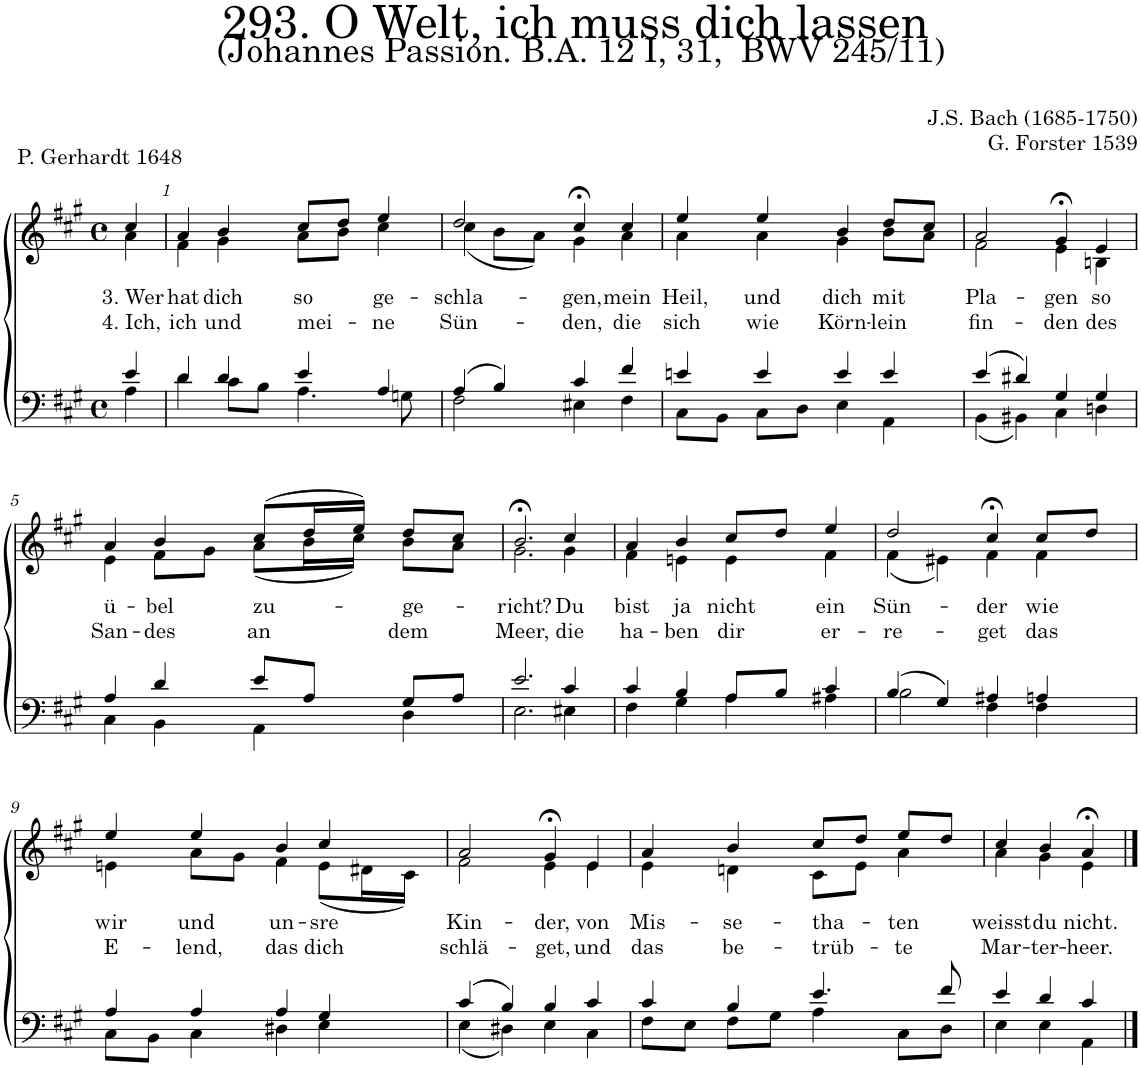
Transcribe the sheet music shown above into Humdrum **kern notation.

**kern	**kern	**text	**text
*part2	*part1	*part1	*part1
*staff2	*staff1	*staff1	*staff1
*I"Tenor/Bass	*I"Soprano/Alto	*	*
*clefF4	*clefG2	*	*
*k[f#c#g#]	*k[f#c#g#]	*	*
*M4/4	*M4/4	*	*
*met(c)	*met(c)	*	*
=	=	=	=
*^	*	*	*
!	!	!	!LO:LY:b	!LO:LY:b
*	*	*^	*	*
4e/	4A\	4cc#/	4a\	3. Wer	4. Ich,
=1	=1	=1	=1	=1	=1
!	!	!	!	!LO:LY:b	!LO:LY:b
4d/	4d\	4a;</	4f#\	hat	ich
!	!	!	!	!LO:LY:b	!LO:LY:b
4d/	8c#\L	4b/	4g#\	dich	und
.	8B\J	.	.	.	.
!	!	!	!	!LO:LY:b	!LO:LY:b
4e/	4.A\	8cc#/L	8a\L	so	mei-
.	.	8dd/J	8b\J	.	.
!	!	!	!	!LO:LY:b	!LO:LY:b
4A/	.	4ee/	4cc#\	ge-	-ne
.	8Gn\	.	.	.	.
=2	=2	=2	=2	=2	=2
!	!	!	!	!LO:LY:b	!LO:LY:b
(4A/	2F#\	2dd;</	(4cc#\	-schla-	Sün-
4B/)	.	.	8b\L	.	.
.	.	.	8a\J)	.	.
!	!	!	!	!LO:LY:b	!LO:LY:b
4c#/	4E#X\	4cc#;<,/	4g#\	-gen,	-den,
!	!	!	!	!LO:LY:b	!LO:LY:b
4f#/	4F#\	4cc#/	4a\	mein	die
=3	=3	=3	=3	=3	=3
!	!	!	!	!LO:LY:b	!LO:LY:b
4en/	8C#\L	4ee;</	4a\	Heil,	sich
.	8BB\J	.	.	.	.
!	!	!	!	!LO:LY:b	!LO:LY:b
4e/	8C#\L	4ee/	4a\	und	wie
.	8D\J	.	.	.	.
!	!	!	!	!LO:LY:b	!LO:LY:b
4e/	4E\	4b;</	4g#\	dich	Körn-
!	!	!	!	!LO:LY:b	!LO:LY:b
4e/	4AA\	8dd/L	8b\L	mit	-lein
.	.	8cc#/J	8a\J	.	.
=4	=4	=4	=4	=4	=4
!	!	!	!	!LO:LY:b	!LO:LY:b
(4e/	(4BB\	2a;</	2f#\	Pla-	fin-
4d#X/)	4BB#X\)	.	.	.	.
!	!	!	!	!LO:LY:b	!LO:LY:b
4G#/	4C#\	4g#;<,/	4e\	-gen	-den
!	!	!	!	!LO:LY:b	!LO:LY:b
4G#/	4Dn\	4e/	4Bn\	so	des
!!LO:LB:g=z	!!
=5	=5	=5	=5	=5	=5
!	!	!	!	!LO:LY:b	!LO:LY:b
4A/	4C#\	4a;</	4e\	ü-	San-
!	!	!	!	!LO:LY:b	!LO:LY:b
4d/	4BB\	4b/	8f#\L	-bel	-des
.	.	.	8g#\J	.	.
!	!	!	!	!LO:LY:b	!LO:LY:b
8e/L	4AA\	(8cc#/L	(8a\L	zu-	an
8A/J	.	16dd/L	16b\L	.	.
.	.	16ee/JJ)	16cc#\JJ)	.	.
!	!	!	!	!LO:LY:b	!LO:LY:b
8G#/L	4D\	8dd/L	8b\L	-ge-	dem
8A/J	.	8cc#/J	8a\J	.	.
=6	=6	=6	=6	=6	=6
!	!	!	!	!LO:LY:b	!LO:LY:b
2.e/	2.E\	2.b;<,/	2.g#\	-richt?	Meer,
!	!	!	!	!LO:LY:b	!LO:LY:b
4c#/	4E#X\	4cc#/	4g#\	Du	die
=7	=7	=7	=7	=7	=7
!	!	!	!	!LO:LY:b	!LO:LY:b
4c#/	4F#\	4a;</	4f#\	bist	ha-
!	!	!	!	!LO:LY:b	!LO:LY:b
4B/	4G#\	4b/	4en\	ja	-ben
!	!	!	!	!LO:LY:b	!LO:LY:b
8A/L	4A\	8cc#/L	4e\	nicht	dir
8B/J	.	8dd/J	.	.	.
!	!	!	!	!LO:LY:b	!LO:LY:b
4c#/	4A#X\	4ee/	4f#\	ein	er-
=8	=8	=8	=8	=8	=8
!	!	!	!	!LO:LY:b	!LO:LY:b
(4B/	2B\	2dd/	(4f#\	Sün-	-re-
4G#/)	.	.	4e#X\)	.	.
!	!	!	!	!LO:LY:b	!LO:LY:b
4A#X/	4F#\	4cc#;<,/	4f#\	der	-get
!	!	!	!	!LO:LY:b	!LO:LY:b
4An/	4F#\	8cc#/L	4f#\	wie	das
.	.	8dd/J	.	.	.
!!LO:LB:g=z	!!
=9	=9	=9	=9	=9	=9
!	!	!	!	!LO:LY:b	!LO:LY:b
4A/	8C#\L	4ee/	4en\	wir	E-
.	8BB\J	.	.	.	.
!	!	!	!	!LO:LY:b	!LO:LY:b
4A/	4C#\	4ee/	8a\L	und	-lend,
.	.	.	8g#\J	.	.
!	!	!	!	!LO:LY:b	!LO:LY:b
4A/	4D#X\	4b/	4f#\	un-	das
!	!	!	!	!LO:LY:b	!LO:LY:b
4G#/	4E\	4cc#/	(8e\L	-sre	dich
.	.	.	16d#X\L	.	.
.	.	.	16c#\JJ)	.	.
=10	=10	=10	=10	=10	=10
!	!	!	!	!LO:LY:b	!LO:LY:b
(4c#/	(4E\	2a/	2f#\	Kin-	schlä-
4B/)	4D#X\)	.	.	.	.
!	!	!	!	!LO:LY:b	!LO:LY:b
4B/	4E\	4g#;<,/	4e\	-der,	-get,
!	!	!	!	!LO:LY:b	!LO:LY:b
4c#/	4C#\	4e/	4e\	von	und
=11	=11	=11	=11	=11	=11
!	!	!	!	!LO:LY:b	!LO:LY:b
4c#/	8F#\L	4a;</	4e\	Mis-	das
.	8E\J	.	.	.	.
!	!	!	!	!LO:LY:b	!LO:LY:b
4B/	8F#\L	4b/	4dn\	-se-	be-
.	8G#\J	.	.	.	.
!	!	!	!	!LO:LY:b	!LO:LY:b
4.e/	4A\	8cc#/L	8c#\L	-tha-	-trüb-
.	.	8dd/J	8e\J	.	.
!	!	!	!	!LO:LY:b	!LO:LY:b
.	8C#\L	8ee/L	4a\	-ten	-te
8f#/	8D\J	8dd/J	.	.	.
=12	=12	=12	=12	=12	=12
!	!	!	!	!LO:LY:b	!LO:LY:b
4e/	4E\	4cc#;</	4a\	weisst	Mar-
!	!	!	!	!LO:LY:b	!LO:LY:b
4d/	4E\	4b/	4g#\	du	-ter-
!	!	!	!	!LO:LY:b	!LO:LY:b
4c#/	4AA\	4a;</	4e\	nicht.	-heer.
*v	*v	*	*	*	*
*	*v	*v	*	*
==	==	==	==
*-	*-	*-	*-
